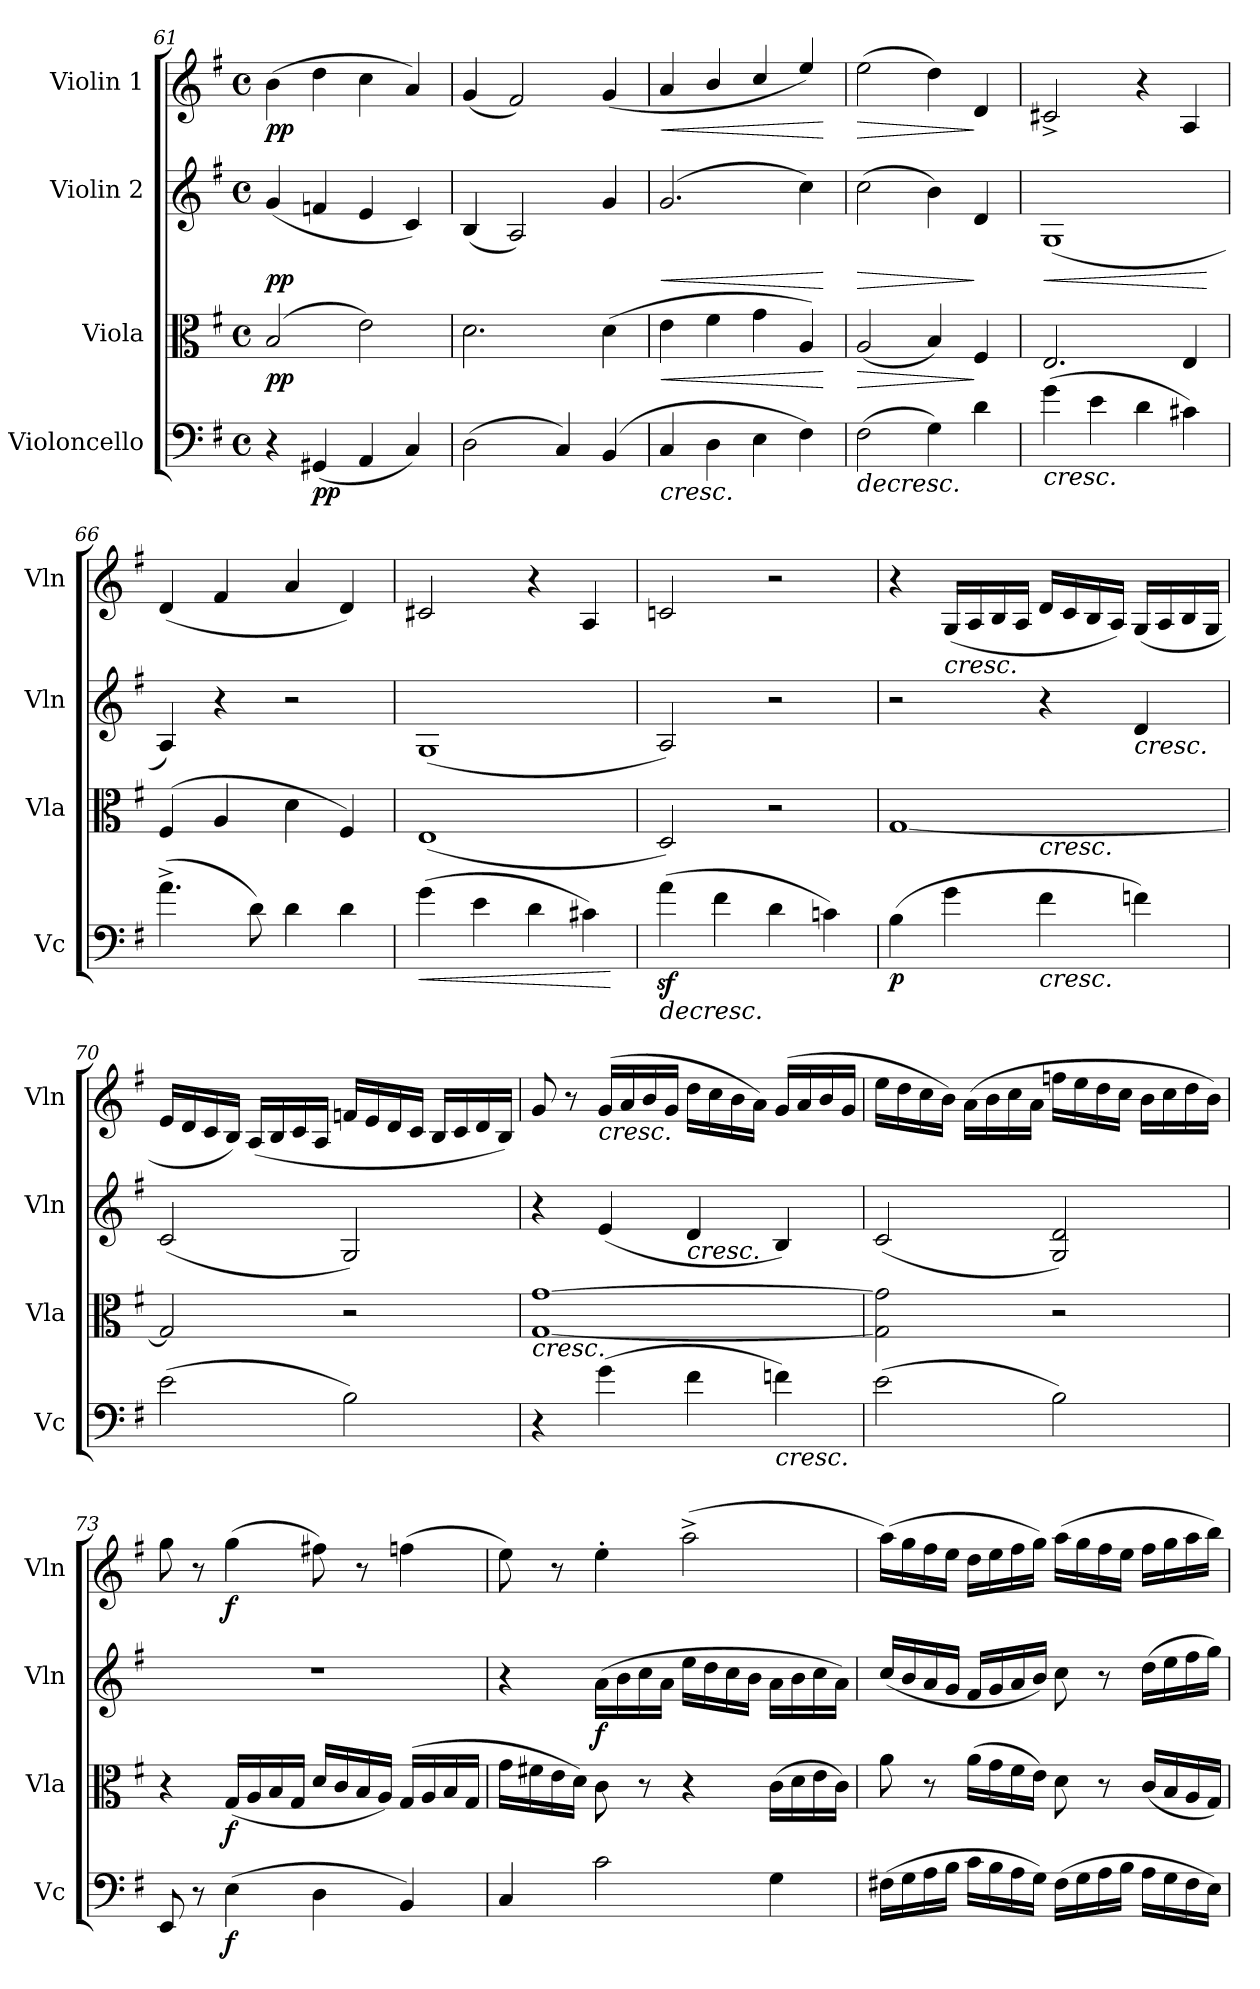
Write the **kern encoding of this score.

**kern	**dynam	**kern	**dynam	**kern	**dynam	**kern	**dynam
*part4	*part4	*part3	*part3	*part2	*part2	*part1	*part1
*staff4	*staff4	*staff3	*staff3	*staff2	*staff2	*staff1	*staff1
*I"Violoncello	*	*I"Viola	*	*I"Violin 2	*	*I"Violin 1	*
*I'Vc	*	*I'Vla	*	*I'Vln	*	*I'Vln	*
*clefF4	*	*clefC3	*	*clefG2	*	*clefG2	*
*k[f#]	*	*k[f#]	*	*k[f#]	*	*k[f#]	*
*M4/4	*	*M4/4	*	*M4/4	*	*M4/4	*
*met(c)	*	*met(c)	*	*met(c)	*	*met(c)	*
=61	=61	=61	=61	=61	=61	=61	=61
!	!	!	!LO:DY:b	!	!LO:DY:b	!	!LO:DY:b
4r	.	(2B/	pp	(4g/	pp	(4b\	pp
!	!LO:DY:b	!	!	!	!	!	!
(4GG#X/	pp	.	.	4fn/	.	4dd\	.
4AA/	.	2e\)	.	4e/	.	4cc\	.
4C/)	.	.	.	4c/)	.	4a/)	.
=62	=62	=62	=62	=62	=62	=62	=62
(2D\	.	2.d\	.	(4B/	.	(4g/	.
.	.	.	.	2A/)	.	2f#/)	.
4C/)	.	.	.	.	.	.	.
(>4BB/	.	(4d\	.	4g/	.	(4g/	.
=63	=63	=63	=63	=63	=63	=63	=63
!	!LO:HP:b	!	!LO:HP:b	!	!LO:HP:b	!	!LO:HP:b
4C/	<	4e\	<	(2.g/	<	4a/	<
4D\	.	4f#\	.	.	.	4b/	.
4E\	.	4g\	.	.	.	4cc/	.
4F#\)	.	4A/)	.	4cc\)	.	4ee/)	.
.	.	.	[	.	[	.	[
=64	=64	=64	=64	=64	=64	=64	=64
!	!LO:HP:b	!	!LO:HP:b	!	!LO:HP:b	!	!LO:HP:b
(2F#\	>	(2A/	>	(2cc\	>	(2ee\	>
4G\)	.	4B/)	.	4b\)	.	4dd\)	.
4d\	.	4F#/	]	4d/	]	4d/	]
.	[	.	.	.	.	.	.
=65	=65	=65	=65	=65	=65	=65	=65
!	!LO:HP:b	!	!	!	!LO:HP:b	!	!
(4g\	<	2.E/	.	(1G	<	2c#X^/	.
4e\	.	.	.	.	.	.	.
4d\	.	.	.	.	.	4r	.
4c#X\)	.	4E/	.	.	.	4A/	.
.	]	.	.	.	[	.	.
=66	=66	=66	=66	=66	=66	=66	=66
(4.a^\	.	(4F#/	.	4A/)	.	(4d/	.
.	.	4A/	.	4r	.	4f#/	.
8d\)	.	.	.	.	.	.	.
4d\	.	4d\	.	2r	.	4a/	.
4d\	.	4F#/)	.	.	.	4d/)	.
=67	=67	=67	=67	=67	=67	=67	=67
!	!LO:HP:b	!	!	!	!	!	!
(4g\	<	(1E	.	(1G	.	2c#X/	.
4e\	.	.	.	.	.	.	.
4d\	.	.	.	.	.	4r	.
4c#X\)	.	.	.	.	.	4A/	.
.	[	.	.	.	.	.	.
=68	=68	=68	=68	=68	=68	=68	=68
!	!LO:HP:b	!	!	!	!	!	!
(4az<\	>	2D/)	.	2A/)	.	2cn/	.
4f#\	.	.	.	.	.	.	.
4d\	.	2r	.	2r	.	2r	.
4cn\)	.	.	.	.	.	.	.
.	[	.	.	.	.	.	.
!!LO:LB:g=z
=69	=69	=69	=69	=69	=69	=69	=69
*	*	*^	*	*	*	*	*
!	!LO:DY:b	!	!	!	!	!	!	!
(4B\	p	[1G	2ryy	.	2r	.	4r	.
!	!	!	!	!	!	!	!LO:TX:b:i:t=cresc.	!
4g\	.	.	.	.	.	.	(16G/LL	.
.	.	.	.	.	.	.	16A/	.
.	.	.	.	.	.	.	16B/	.
.	.	.	.	.	.	.	16A/JJ	.
!	!	!	!LO:TX:b:i:t=cresc.	!	!	!	!	!
!LO:TX:b:i:t=cresc.	!	!	!	!	!	!	!	!
4f#\	.	.	2ryy	.	4r	.	16d/LL	.
.	.	.	.	.	.	.	16c/	.
.	.	.	.	.	.	.	16B/	.
.	.	.	.	.	.	.	16A/JJ)	.
!	!	!	!	!	!LO:TX:b:i:t=cresc.	!	!	!
4fn\)	.	.	.	.	4d/	.	(16G/LL	.
.	.	.	.	.	.	.	16A/	.
.	.	.	.	.	.	.	16B/	.
.	.	.	.	.	.	.	16G/JJ	.
*	*	*v	*v	*	*	*	*	*
!!LO:LB:g=z
=70	=70	=70	=70	=70	=70	=70	=70
(2e\	.	2G/]	.	(2c/	.	16e/LL	.
.	.	.	.	.	.	16d/	.
.	.	.	.	.	.	16c/	.
.	.	.	.	.	.	16B/JJ)	.
.	.	.	.	.	.	(16A/LL	.
.	.	.	.	.	.	16B/	.
.	.	.	.	.	.	16c/	.
.	.	.	.	.	.	16A/JJ	.
2B\)	.	2r	.	2G/)	.	16fn/LL	.
.	.	.	.	.	.	16e/	.
.	.	.	.	.	.	16d/	.
.	.	.	.	.	.	16c/JJ	.
.	.	.	.	.	.	16B/LL	.
.	.	.	.	.	.	16c/	.
.	.	.	.	.	.	16d/	.
.	.	.	.	.	.	16B/JJ)	.
=71	=71	=71	=71	=71	=71	=71	=71
!	!	!LO:TX:b:i:t=cresc.	!	!	!	!	!
4r	.	[1G [1g	.	4r	.	8g/	.
.	.	.	.	.	.	8r	.
!	!	!	!	!	!	!LO:TX:b:i:t=cresc.	!
(4g\	.	.	.	(4e/	.	(16g/LL	.
.	.	.	.	.	.	16a/	.
.	.	.	.	.	.	16b/	.
.	.	.	.	.	.	16g/JJ	.
!	!	!	!	!LO:TX:b:i:t=cresc.	!	!	!
4f#\	.	.	.	4d/	.	16dd\LL	.
.	.	.	.	.	.	16cc\	.
.	.	.	.	.	.	16b\	.
.	.	.	.	.	.	16a\JJ)	.
!LO:TX:b:i:t=cresc.	!	!	!	!	!	!	!
4fn\)	.	.	.	4B/)	.	(>16g/LL	.
.	.	.	.	.	.	16a/	.
.	.	.	.	.	.	16b/	.
.	.	.	.	.	.	16g/JJ	.
=72	=72	=72	=72	=72	=72	=72	=72
(2e\	.	2G\] 2g\]	.	(2c/	.	16ee\LL	.
.	.	.	.	.	.	16dd\	.
.	.	.	.	.	.	16cc\	.
.	.	.	.	.	.	16b\JJ)	.
.	.	.	.	.	.	(16a\LL	.
.	.	.	.	.	.	16b\	.
.	.	.	.	.	.	16cc\	.
.	.	.	.	.	.	16a\JJ	.
2B\)	.	2r	.	2G/ 2d/)	.	16ffn\LL	.
.	.	.	.	.	.	16ee\	.
.	.	.	.	.	.	16dd\	.
.	.	.	.	.	.	16cc\JJ	.
.	.	.	.	.	.	16b\LL	.
.	.	.	.	.	.	16cc\	.
.	.	.	.	.	.	16dd\	.
.	.	.	.	.	.	16b\JJ)	.
!!LO:LB:g=z
=73	=73	=73	=73	=73	=73	=73	=73
8EE/	.	4r	.	1r	.	8gg\	.
8r	.	.	.	.	.	8r	.
!	!LO:DY:b	!	!LO:DY:b	!	!	!	!LO:DY:b
(4E\	f	(16G/LL	f	.	.	(4gg\	f
.	.	16A/	.	.	.	.	.
.	.	16B/	.	.	.	.	.
.	.	16G/JJ	.	.	.	.	.
4D\	.	16d/LL	.	.	.	8ff#X\)	.
.	.	16c/	.	.	.	.	.
.	.	16B/	.	.	.	8r	.
.	.	16A/JJ)	.	.	.	.	.
4BB/)	.	(16G/LL	.	.	.	(4ffn\	.
.	.	16A/	.	.	.	.	.
.	.	16B/	.	.	.	.	.
.	.	16G/JJ	.	.	.	.	.
!!LO:LB:g=z
=74	=74	=74	=74	=74	=74	=74	=74
4C/	.	16g\LL	.	4r	.	8ee\)	.
.	.	16f#X\	.	.	.	.	.
.	.	16e\	.	.	.	8r	.
.	.	16d\JJ)	.	.	.	.	.
!	!	!	!	!	!LO:DY:b	!	!
2c\	.	8c\	.	(16a\LL	f	4ee'\	.
.	.	.	.	16b\	.	.	.
.	.	8r	.	16cc\	.	.	.
.	.	.	.	16a\JJ	.	.	.
.	.	4r	.	16ee\LL	.	(2aa^\	.
.	.	.	.	16dd\	.	.	.
.	.	.	.	16cc\	.	.	.
.	.	.	.	16b\JJ	.	.	.
4G\	.	(16c\LL	.	16a\LL	.	.	.
.	.	16d\	.	16b\	.	.	.
.	.	16e\	.	16cc\	.	.	.
.	.	16c\JJ)	.	16a\JJ)	.	.	.
=75	=75	=75	=75	=75	=75	=75	=75
(16F#X\LL	.	8a\	.	(16cc/LL	.	(16aa\LL)	.
16G\	.	.	.	16b/	.	16gg\	.
16A\	.	8r	.	16a/	.	16ff#\	.
16B\JJ	.	.	.	16g/JJ	.	16ee\JJ	.
16c\LL	.	(16a\LL	.	16f#/LL	.	16dd\LL	.
16B\	.	16g\	.	16g/	.	16ee\	.
16A\	.	16f#\	.	16a/	.	16ff#\	.
16G\JJ)	.	16e\JJ)	.	16b/JJ)	.	16gg\JJ)	.
(16F#\LL	]	8d\	.	8cc\	.	(16aa\LL	.
16G\	.	.	.	.	.	16gg\	.
16A\	.	8r	.	8r	.	16ff#\	.
16B\JJ	.	.	.	.	.	16ee\JJ	.
16A\LL	.	(16c/LL	.	(16dd\LL	.	16ff#\LL	.
16G\	.	16B/	.	16ee\	.	16gg\	.
16F#\	.	16A/	.	16ff#\	.	16aa\	.
16E\JJ)	.	16G/JJ)	.	16gg\JJ)	.	16bb\JJ)	.
=	=	=	=	=	=	=	=
*-	*-	*-	*-	*-	*-	*-	*-
